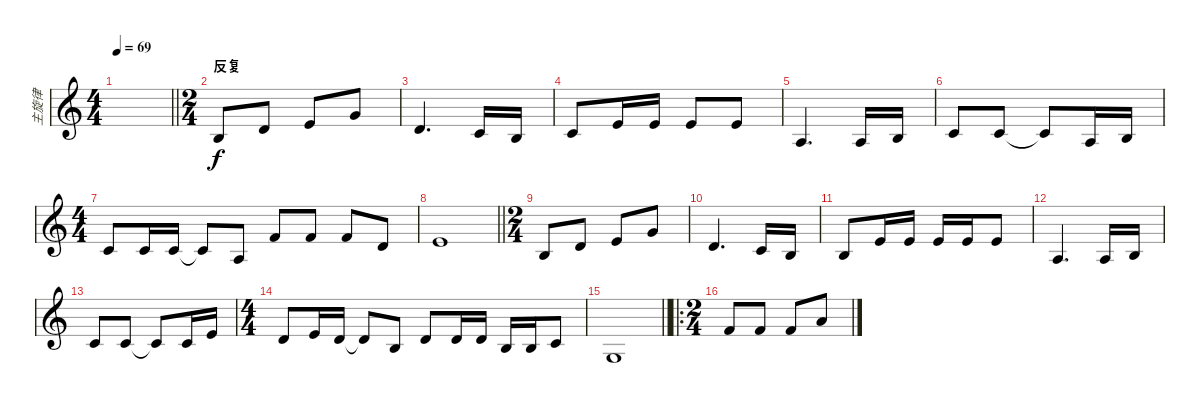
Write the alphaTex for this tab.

\track ("主旋律" "主旋律") {instrument viola}
\staff {score}
\tuning (E4 B3 G3 D3 A2 E2) {hide}
\ts (4 4)
\tempo 69
\clef g2
\barLineRight lightlight
\ks c
|
\ts (2 4)
\section ("" "反复")
4.3.8 3.2.8 0.1.8 3.1.8 |
3.2.4{d} 1.2.16 0.2.16 |
1.2.8 0.1.16 0.1.16 0.1.8 0.1.8 |
2.3.4{d} 2.3.16 0.2.16 |
1.2.8 1.2.8 1.2{t}.8 2.3.16 0.2.16 |
\ts (4 4)
1.2.8 1.2.16 1.2.16 1.2{t}.8 2.3.8 1.1.8 1.1.8 1.1.8 3.2.8 |
\barLineRight lightlight
0.1.1 |
\ts (2 4)
0.2.8 3.2.8 0.1.8 3.1.8 |
3.2.4{d} 1.2.16 0.2.16 |
0.2.8 0.1.16 0.1.16 0.1.16 0.1.16 0.1.8 |
2.3.4{d} 2.3.16 0.2.16 |
1.2.8 1.2.8 1.2{t}.8 1.2.16 0.1.16 |
\ts (4 4)
3.2.8 0.1.16 3.2.16 3.2{t}.8 0.2.8 3.2.8 3.2.16 3.2.16 0.2.16 0.2.16 1.2.8 |
\barLineRight lightlight
0.3.1 |
\ro
\ts (2 4)
1.1.8 1.1.8 1.1.8 5.1.8
